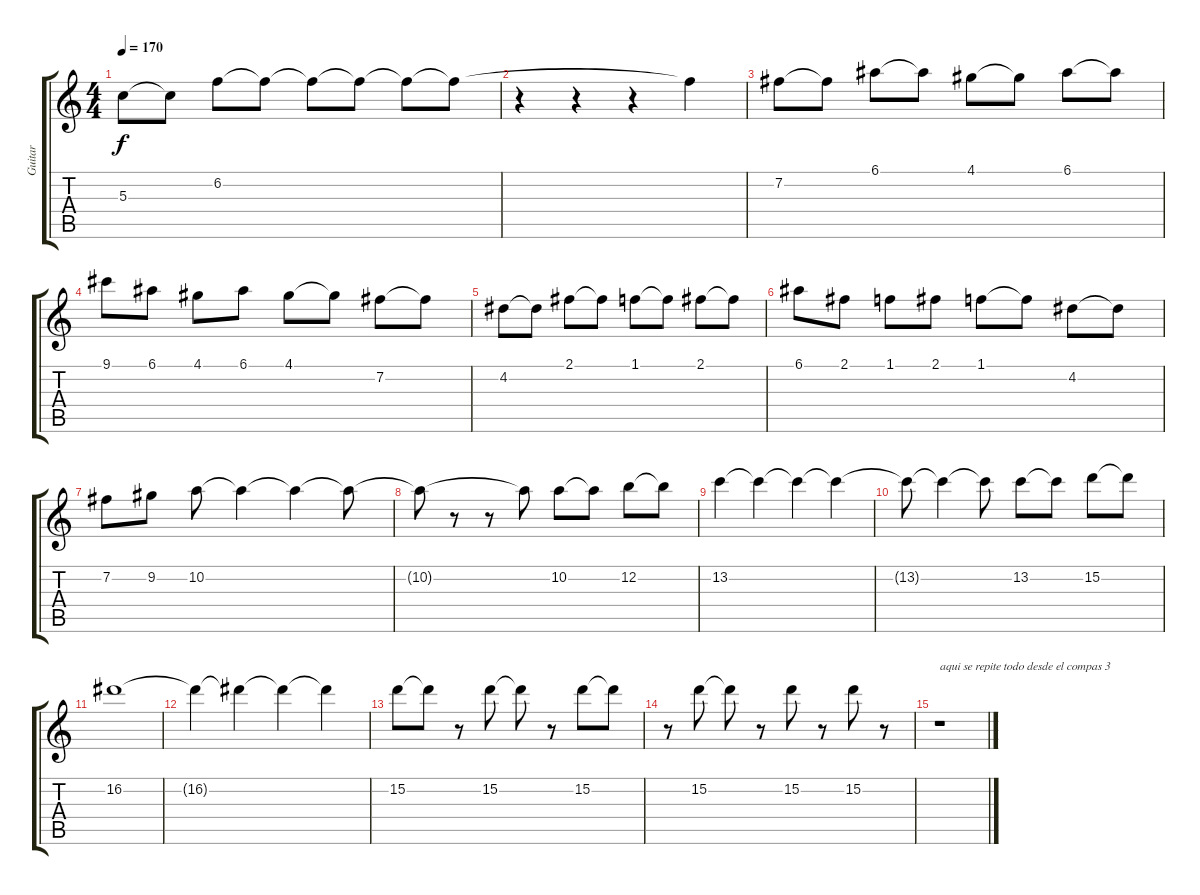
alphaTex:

\track ("Guitar" "Guitar") {instrument distortionguitar}
\staff {score tabs}
\tuning (E4 B3 G3 D3 A2 E2) {hide}
\ts (4 4)
\tempo 170
\clef g2
\ks c
5.3.8{dy f} 5.3{t}.8 6.2.8 6.2{t}.8 6.2{t}.8 6.2{t}.8 6.2{t}.8 6.2{t}.8 |
r.4 r.4 r.4 6.2{t}.4 |
7.2.8 7.2{t}.8 6.1.8 6.1{t}.8 4.1.8 4.1{t}.8 6.1.8 6.1{t}.8 |
9.1.8 6.1.8 4.1.8 6.1.8 4.1.8 4.1{t}.8 7.2.8 7.2{t}.8 |
4.2.8 4.2{t}.8 2.1.8 2.1{t}.8 1.1.8 1.1{t}.8 2.1.8 2.1{t}.8 |
6.1.8 2.1.8 1.1.8 2.1.8 1.1.8 1.1{t}.8 4.2.8 4.2{t}.8 |
7.2.8 9.2.8 10.2.8 10.2{t}.4 10.2{t}.4 10.2{t}.8 |
10.2{t}.8 r.8 r.8 10.2{t}.8 10.2.8 10.2{t}.8 12.2.8 12.2{t}.8 |
13.2.4 13.2{t}.4 13.2{t}.4 13.2{t}.4 |
13.2{t}.8 13.2{t}.4 13.2{t}.8 13.2.8 13.2{t}.8 15.2.8 15.2{t}.8 |
16.2.1 |
16.2{t}.4 16.2{t}.4 16.2{t}.4 16.2{t}.4 |
15.2.8 15.2{t}.8 r.8 15.2.8 15.2{t}.8 r.8 15.2.8 15.2{t}.8 |
r.8 15.2.8 15.2{t}.8 r.8 15.2.8 r.8 15.2.8 r.8 |
r.1{txt "aqui se repite todo desde el compas 3"}
